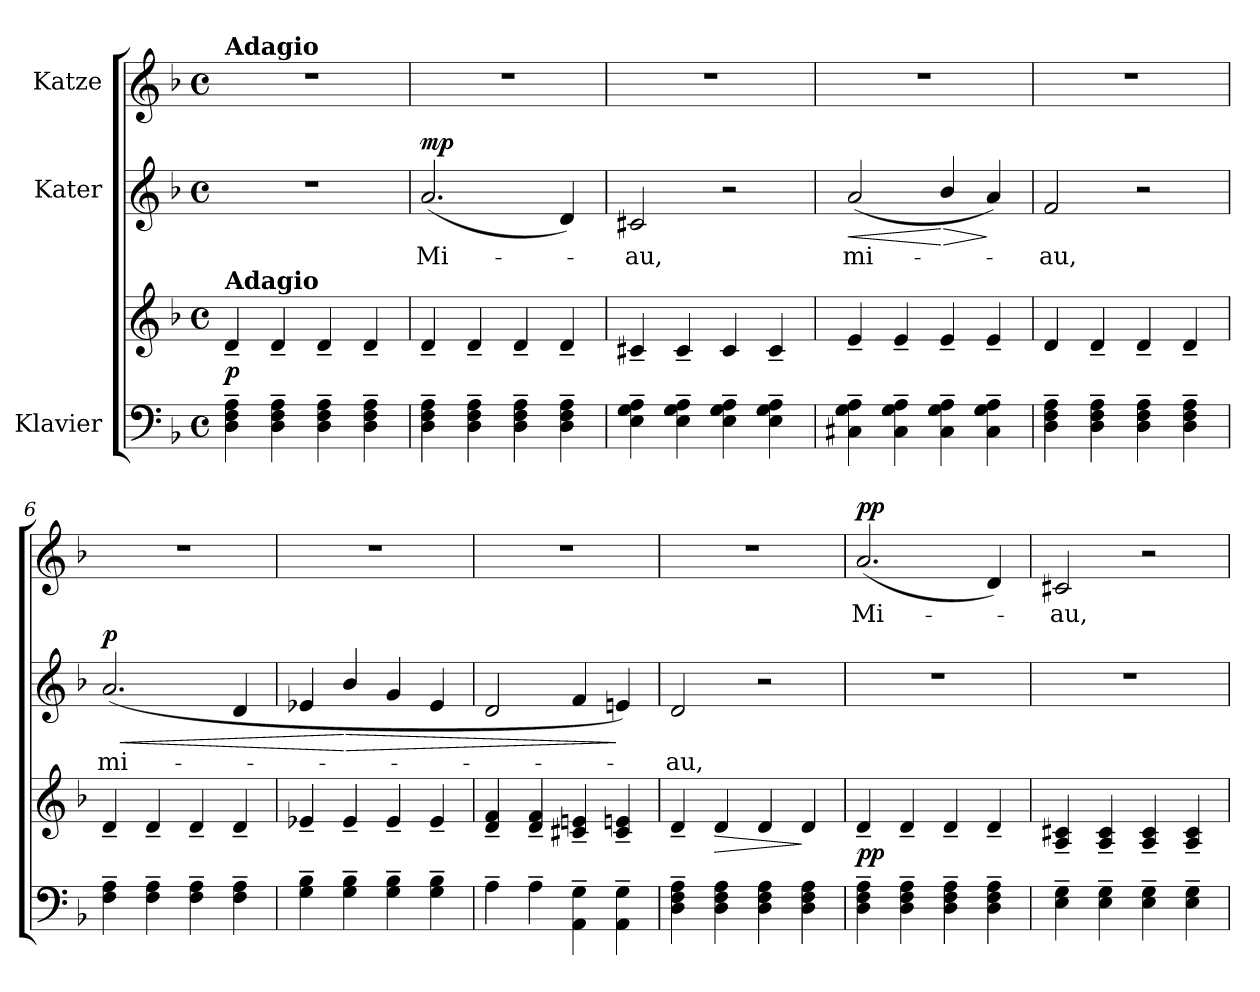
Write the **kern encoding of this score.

**kern	**kern	**dynam	**kern	**text	**dynam	**kern	**text	**dynam
*part3	*part3	*part3	*part2	*part2	*part2	*part1	*part1	*part1
*staff4	*staff3	*staff3/4	*staff2	*staff2	*staff2	*staff1	*staff1	*staff1
*I"Klavier	*	*	*I"Kater	*	*	*I"Katze	*	*
!!LO:PB:g=z
*clefF4	*clefG2	*	*clefG2	*	*	*clefG2	*	*
*k[b-]	*k[b-]	*	*k[b-]	*	*	*k[b-]	*	*
*F:	*F:	*	*F:	*	*	*F:	*	*
*M4/4	*M4/4	*	*M4/4	*	*	*M4/4	*	*
*met(c)	*met(c)	*	*met(c)	*	*	*met(c)	*	*
*MM60	*MM60	*	*MM60	*	*	*MM60	*	*
=1	=1	=1	=1	=1	=1	=1	=1	=1
!	!	!	!	!	!	!LO:TX:a:B:t=Adagio	!	!
!	!LO:TX:a:B:t=Adagio	!	!	!	!	!	!	!
4Di\~ 4Fi~ 4Ai~	4d~i/	p	1r	.	.	1r	.	.
4Di\~ 4Fi~ 4Ai~	4d~i/	.	.	.	.	.	.	.
4Di\~ 4Fi~ 4Ai~	4d~i/	.	.	.	.	.	.	.
4Di\~ 4Fi~ 4Ai~	4d~i/	.	.	.	.	.	.	.
=2	=2	=2	=2	=2	=2	=2	=2	=2
!	!	!	!	!LO:LY:b:color=#000000	!	!	!	!
4Di\~ 4Fi~ 4Ai~	4d~i/	.	(2.ai/	Mi-	mp	1r	.	.
4Di\~ 4Fi~ 4Ai~	4d~i/	.	.	.	.	.	.	.
4Di\~ 4Fi~ 4Ai~	4d~i/	.	.	.	.	.	.	.
4Di\~ 4Fi~ 4Ai~	4d~i/	.	4di/)	.	.	.	.	.
=3	=3	=3	=3	=3	=3	=3	=3	=3
!	!	!	!	!LO:LY:b:color=#000000	!	!	!	!
4Ei\~ 4Gi~ 4Ai~	4c#X~i/	.	2c#Xi/	-au,	.	1r	.	.
4Ei\~ 4Gi~ 4Ai~	4c#~i/	.	.	.	.	.	.	.
4Ei\~ 4Gi~ 4Ai~	4c#i/	.	2r	.	.	.	.	.
4Ei\~ 4Gi~ 4Ai~	4c#~i/	.	.	.	.	.	.	.
=4	=4	=4	=4	=4	=4	=4	=4	=4
!	!	!	!	!LO:LY:b:color=#000000	!LO:HP:b	!	!	!
4C#Xi\~ 4Gi~ 4Ai~	4e~i/	.	(2ai/	mi-	<	1r	.	.
4C#i\~ 4Gi~ 4Ai~	4e~i/	.	.	.	.	.	.	.
!	!	!	!	!	!LO:HP:n=1:b	!	!	!
4C#i\~ 4Gi~ 4Ai~	4e~i/	.	4b-i/	.	[ >	.	.	.
4C#i\~ 4Gi~ 4Ai~	4e~i/	.	4ai/)	.	]	.	.	.
=5	=5	=5	=5	=5	=5	=5	=5	=5
!	!	!	!	!LO:LY:b:color=#000000	!	!	!	!
4Di\~ 4Fi~ 4Ai~	4di/	.	2fi/	-au,	.	1r	.	.
4Di\~ 4Fi~ 4Ai~	4d~i/	.	.	.	.	.	.	.
4Di\~ 4Fi~ 4Ai~	4d~i/	.	2r	.	.	.	.	.
4Di\~ 4Fi~ 4Ai~	4d~i/	.	.	.	.	.	.	.
!!LO:LB:g=z
=6	=6	=6	=6	=6	=6	=6	=6	=6
!	!	!	!	!LO:LY:b:color=#000000	!LO:HP:b	!	!	!
4Fi\~ 4Ai~	4d~i/	.	(2.ai/	mi-	< p	1r	.	.
4Fi\~ 4Ai~	4d~i/	.	.	.	.	.	.	.
4Fi\~ 4Ai~	4d~i/	.	.	.	.	.	.	.
4Fi\~ 4Ai~	4d~i/	.	4di/	.	.	.	.	.
=7	=7	=7	=7	=7	=7	=7	=7	=7
4Gi\~ 4B-i~	4e-X~i/	.	4e-Xi/	.	.	1r	.	.
!	!	!	!	!	!LO:HP:n=1:b	!	!	!
4Gi\~ 4B-i~	4e-~i/	.	4b-i/	.	[ >	.	.	.
4Gi\~ 4B-i~	4e-~i/	.	4gi/	.	.	.	.	.
4Gi\~ 4B-i~	4e-~i/	.	4e-i/	.	.	.	.	.
=8	=8	=8	=8	=8	=8	=8	=8	=8
4A~i\	4di/~ 4fi~	.	2di/	.	.	1r	.	.
4A~i\	4di/~ 4fi~	.	.	.	.	.	.	.
4AAi\~ 4Gi~	4c#Xi/~ 4eni~	.	4fi/	.	.	.	.	.
4AAi\~ 4Gi~	4c#i/~ 4eni~	.	4eni/)	.	]	.	.	.
=9	=9	=9	=9	=9	=9	=9	=9	=9
!	!	!	!	!LO:LY:b:color=#000000	!	!	!	!
4Di\~ 4Fi~ 4Ai~	4d~i/	.	2di/	-au,	.	1r	.	.
!	!	!LO:HP:b	!	!	!	!	!	!
4Di\ 4Fi 4Ai	4di/	>	.	.	.	.	.	.
4Di\ 4Fi 4Ai	4di/	.	2r	.	.	.	.	.
4Di\ 4Fi 4Ai	4di/	]	.	.	.	.	.	.
=10	=10	=10	=10	=10	=10	=10	=10	=10
!	!	!	!	!	!	!	!LO:LY:b:color=#000000	!
4Di\~ 4Fi~ 4Ai~	4d~i/	pp	1r	.	.	(2.ai/	Mi-	pp
4Di\~ 4Fi~ 4Ai~	4d~i/	.	.	.	.	.	.	.
4Di\~ 4Fi~ 4Ai~	4d~i/	.	.	.	.	.	.	.
4Di\~ 4Fi~ 4Ai~	4d~i/	.	.	.	.	4di/)	.	.
=11	=11	=11	=11	=11	=11	=11	=11	=11
!	!	!	!	!	!	!	!LO:LY:b:color=#000000	!
4Ei\~ 4Gi~	4Ai/~ 4c#Xi~	.	1r	.	.	2c#Xi/	-au,	.
4Ei\~ 4Gi~	4Ai/~ 4c#i~	.	.	.	.	.	.	.
4Ei\~ 4Gi~	4Ai/~ 4c#i~	.	.	.	.	2r	.	.
4Ei\~ 4Gi~	4Ai/~ 4c#i~	.	.	.	.	.	.	.
=	=	=	=	=	=	=	=	=
*-	*-	*-	*-	*-	*-	*-	*-	*-
